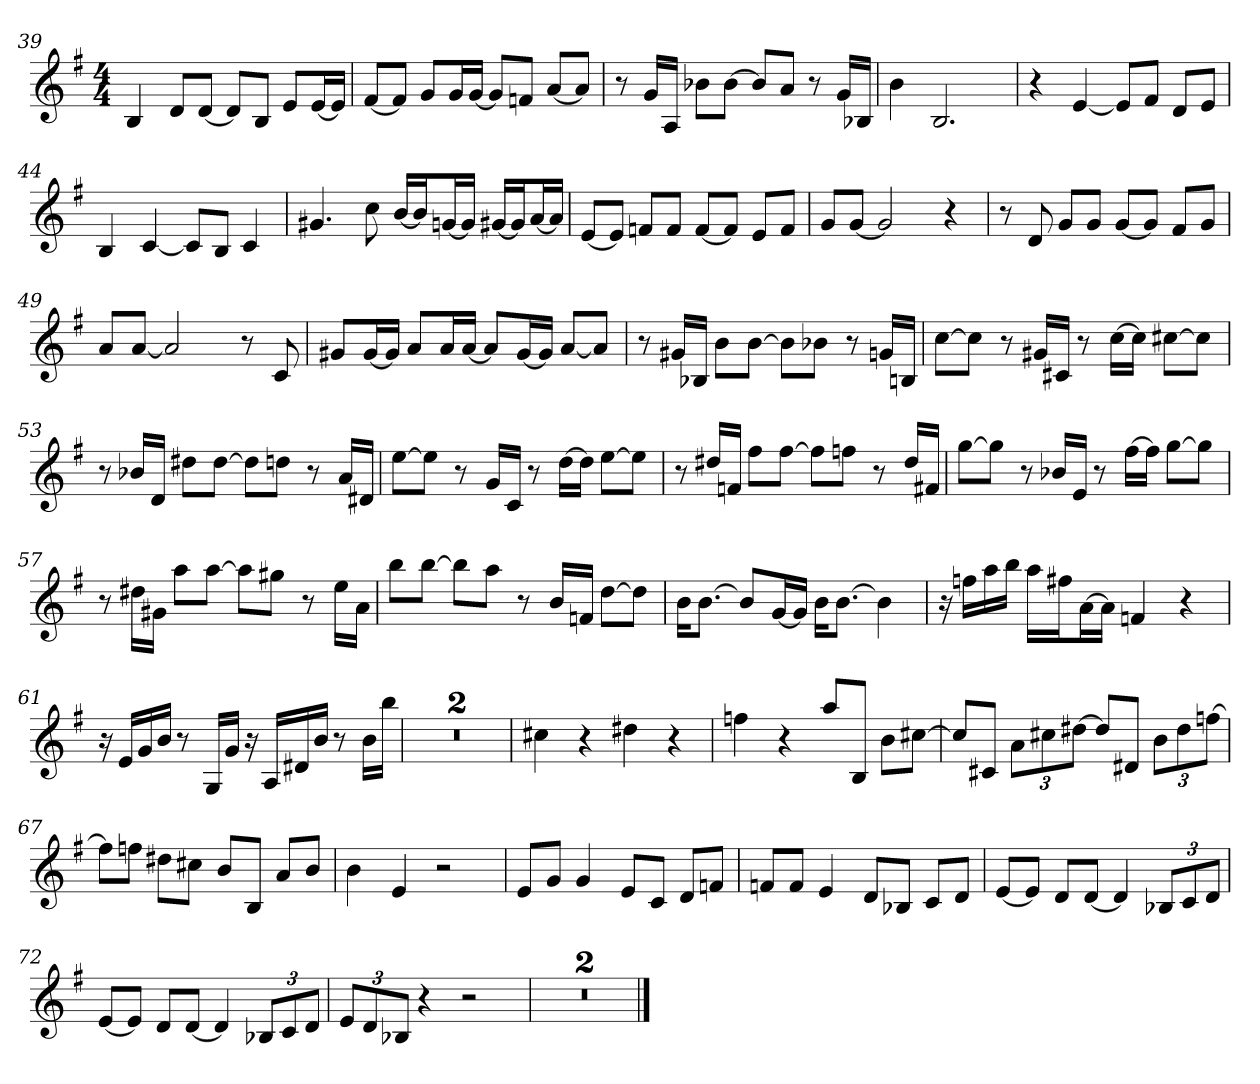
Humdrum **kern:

**kern
*part1
*staff1
*clefG2
*k[f#]
*G:
*M4/4
=39
4B
8d/L
[8d/J
8d/L]
8B/J
8e/L
[16e/L
16e/JJ]
=40
[8f#/L
8f#/J]
8g/L
16g/L
[16g/JJ
8g/L]
8fn/J
[8a/L
8a/J]
=41
8r
16g/LL
16A/JJ
8b-X\L
[8b-\J
8b-/L]
8a/J
8r
16g/LL
16B-X/JJ
=42
4b
2.B
=43
4r
[4e
8e/L]
8f#/J
8d/L
8e/J
=44
4B
[4c
8c/L]
8B/J
4c
=45
4.g#X
8cc
[16b/LL
16b/J]
[16gn/L
16g/JJ]
[16g#X/LL
16g#/J]
[16a/L
16a/JJ]
=46
[8e/L
8e/J]
8fn/L
8f/J
[8f/L
8f/J]
8e/L
8f/J
=47
8g/L
[8g/J
2g]
4r
=48
8r
8d
8g/L
8g/J
[8g/L
8g/J]
8f#/L
8g/J
=49
8a/L
[8a/J
2a]
8r
8c
=50
8g#X/L
[16g#/L
16g#/JJ]
8a/L
16a/L
[16a/JJ
8a/L]
[16g#/L
16g#/JJ]
[8a/L
8a/J]
=51
8r
16g#X/LL
16B-X/JJ
8b\L
[8b\J
8b\L]
8b-X\J
8r
16gn/LL
16Bn/JJ
=52
[8cc\L
8cc\J]
8r
16g#X/LL
16c#X/JJ
8r
[16cc\LL
16cc\JJ]
[8cc#X\L
8cc#\J]
=53
8r
16b-X/LL
16d/JJ
8dd#X\L
[8dd#\J
8dd#\L]
8ddn\J
8r
16a/LL
16d#X/JJ
=54
[8ee\L
8ee\J]
8r
16g/LL
16c/JJ
8r
[16dd\LL
16dd\JJ]
[8ee\L
8ee\J]
=55
8r
16dd#X/LL
16fn/JJ
8ff#\L
[8ff#\J
8ff#\L]
8ffn\J
8r
16dd#/LL
16f#X/JJ
=56
[8gg\L
8gg\J]
8r
16b-X/LL
16e/JJ
8r
[16ff#\LL
16ff#\JJ]
[8gg\L
8gg\J]
=57
8r
16dd#X\LL
16g#X\JJ
8aa\L
[8aa\J
8aa\L]
8gg#X\J
8r
16ee\LL
16a\JJ
=58
8bb\L
[8bb\J
8bb\L]
8aa\J
8r
16b/LL
16fn/JJ
[8dd\L
8dd\J]
=59
16b\KL
[8.b\J
8b/L]
[16g/L
16g/JJ]
16b\KL
[8.b\J
4b]
=60
16r
16ffn\LL
16aa\
16bb\JJ
16aa\LL
16ff#X\J
[16a\L
16a\JJ]
4fn
4r
=61
16r
16e/LL
16g/
16b/JJ
8r
16G/LL
16g/JJ
16r
16A/LL
16d#X/
16b/JJ
8r
16b\LL
16bb\JJ
=62
1r
=63
1r
=64
4cc#X
4r
4dd#X
4r
=65
4ffn
4r
8aa/L
8B/J
8b\L
[8cc#X\J
=66
8cc#/L]
8c#X/J
12a\L
12cc#X\
[12dd#X\J
8dd#/L]
8d#X/J
12b\L
12dd#\
[12ffn\J
=67
8ff\L]
8ffn\J
8dd#X\L
8cc#X\J
8b/L
8B/J
8a/L
8b/J
=68
4b
4e
2r
=69
8e/L
8g/J
4g
8e/L
8c/J
8d/L
8fn/J
=70
8fn/L
8f/J
4e
8d/L
8B-X/J
8c/L
8d/J
=71
[8e/L
8e/J]
8d/L
[8d/J
4d]
12B-X/L
12c/
12d/J
=72
[8e/L
8e/J]
8d/L
[8d/J
4d]
12B-X/L
12c/
12d/J
=73
12e/L
12d/
12B-X/J
4r
2r
=74
1r
=75
1r
==
*-
